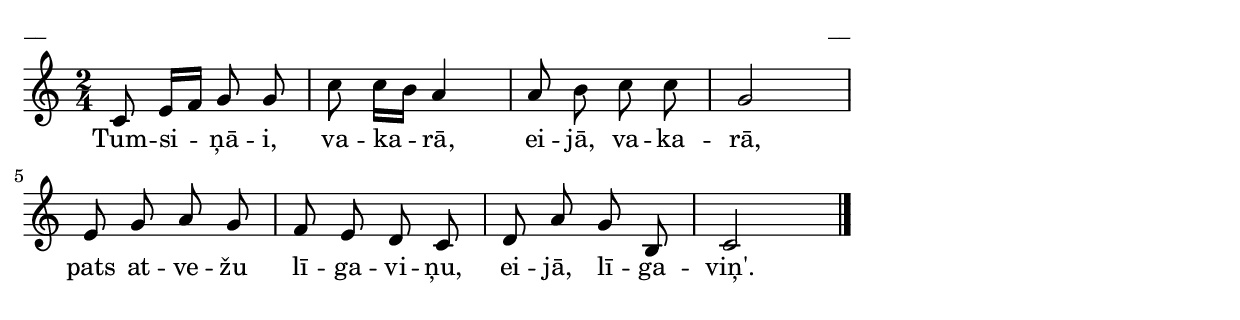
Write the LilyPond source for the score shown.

\version "2.13.16"
%\header {
%    title = "Tumsiņāi,vakarā",AA lapas,
%}
\paper {
line-width = 14\cm
left-margin = 0.4\cm
between-system-padding = 0.1\cm
between-system-space = 0.1\cm
}
\layout {
indent = #0
ragged-last = ##f
}

voiceA = \relative c' {
\clef "treble"
\key c \major
\time 2/4
c8 e16[ f] g8 g |
c8 c16[ b] a4 |
a8 b c c |
g2 |
e8 g a g |
f8 e d c |
d8 a' g b,|
c2 | 
\bar "|."
} 

lyricA = \lyricmode {
Tum -- si -- ņā -- i, va -- ka -- rā, ei -- jā, va -- ka -- rā,
pats at -- ve -- žu lī -- ga -- vi -- ņu, ei -- jā, lī -- ga -- viņ'.  
} 

fullScore = <<
\new Staff {
<<
\new Voice = "voiceA" { \oneVoice \autoBeamOff \voiceA }
\lyricsto "voiceA" \new Lyrics \lyricA
>>
}
>>

\score {
\fullScore
\header { piece = "__" opus = "__" }
}
\markup { \with-color #(x11-color 'white) \sans \smaller "__" }
\score {
\unfoldRepeats
\fullScore
\midi {
\context { \Staff \remove "Staff_performer" }
\context { \Voice \consists "Staff_performer" }
}
}


